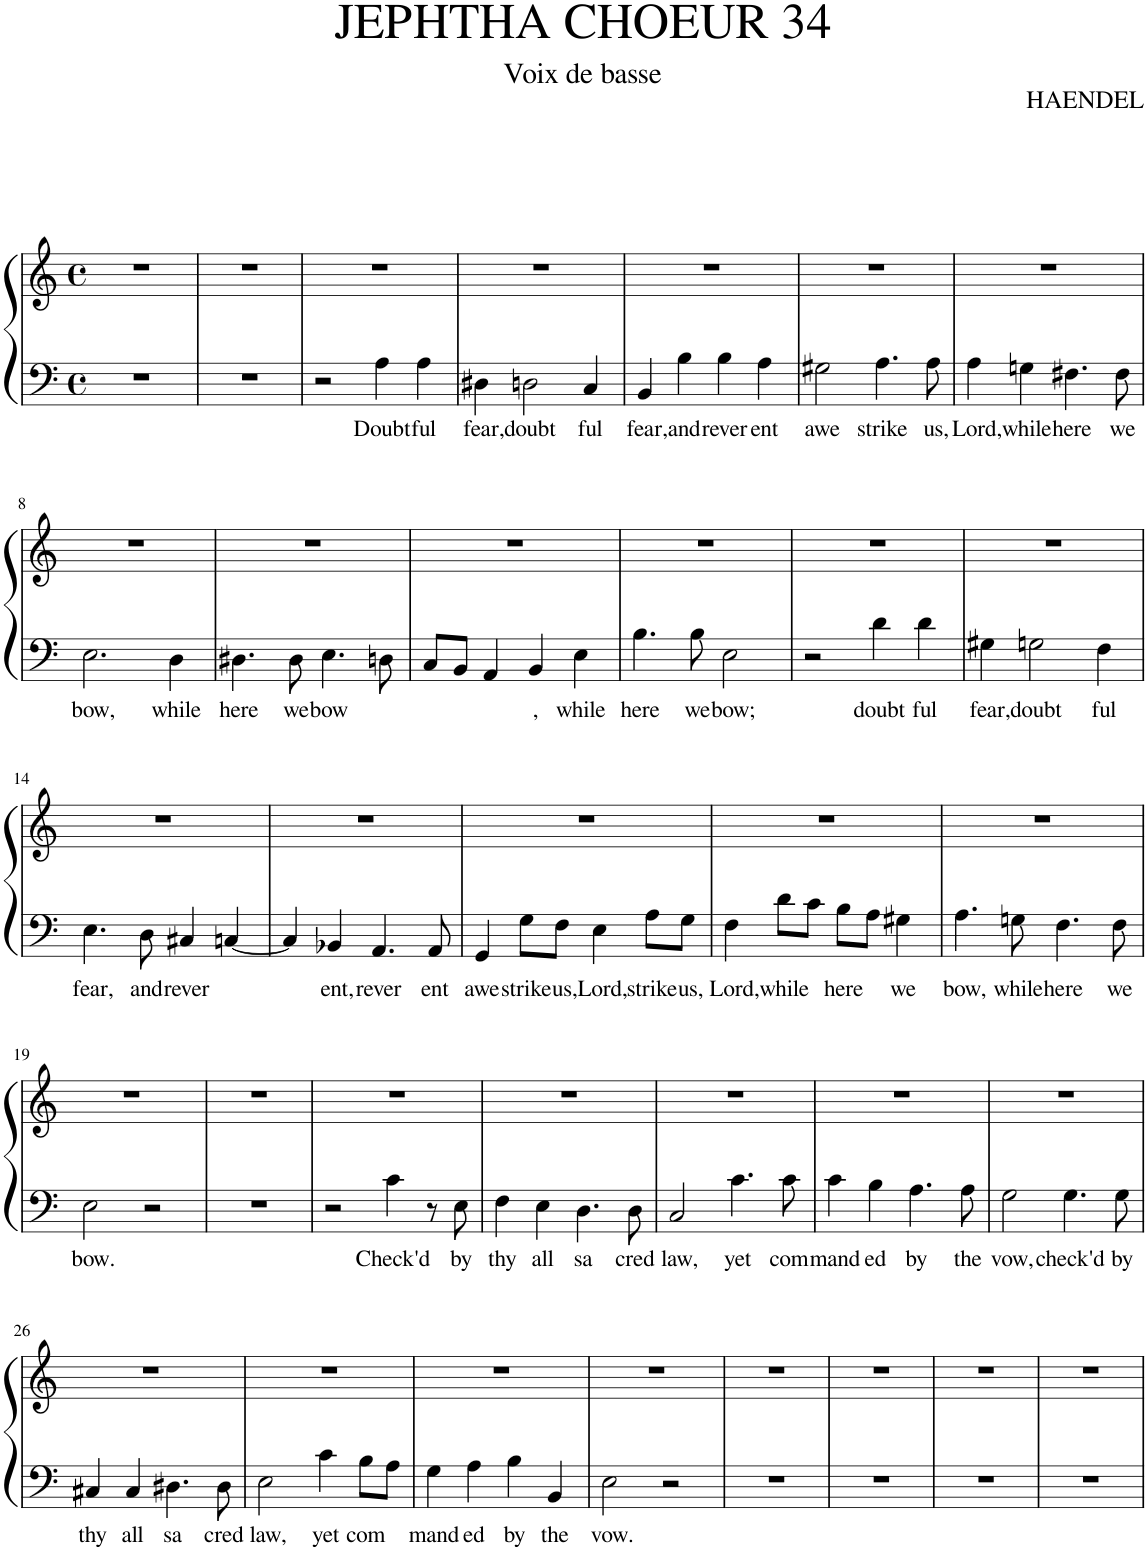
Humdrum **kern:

**kern	**text	**kern
*part1	*part1	*part1
*staff2	*staff2	*staff1
*I"Piano	*	*
*I'Pno.	*	*
*clefF4	*	*clefG2
*k[]	*	*k[]
*M4/4	*	*M4/4
*met(c)	*	*met(c)
=1	=1	=1
1r	.	1r
=2	=2	=2
1r	.	1r
=3	=3	=3
2r	.	1r
!	!LO:LY:b	!
4A\	Doubt	.
!	!LO:LY:b	!
4A\	ful	.
=4	=4	=4
!	!LO:LY:b	!
4D#X\	fear,	1r
!	!LO:LY:b	!
2Dn\	doubt	.
!	!LO:LY:b	!
4C/	ful	.
=5	=5	=5
!	!LO:LY:b	!
4BB/	fear,	1r
!	!LO:LY:b	!
4B\	and	.
!	!LO:LY:b	!
4B\	rever	.
!	!LO:LY:b	!
4A\	ent	.
=6	=6	=6
!	!LO:LY:b	!
2G#X\	awe	1r
!	!LO:LY:b	!
4.A\	strike	.
!	!LO:LY:b	!
8A\	us,	.
=7	=7	=7
!	!LO:LY:b	!
4A\	Lord,	1r
!	!LO:LY:b	!
4Gn\	while	.
!	!LO:LY:b	!
4.F#X\	here	.
!	!LO:LY:b	!
8F#\	we	.
!!LO:LB:g=z
=8	=8	=8
!	!LO:LY:b	!
2.E\	bow,	1r
!	!LO:LY:b	!
4D\	while	.
=9	=9	=9
!	!LO:LY:b	!
4.D#X\	here	1r
!	!LO:LY:b	!
8D#\	we	.
!	!LO:LY:b	!
4.E\	bow	.
8Dn\	.	.
=10	=10	=10
8C/L	.	1r
8BB/J	.	.
4AA/	.	.
!	!LO:LY:b	!
4BB/	,	.
!	!LO:LY:b	!
4E\	while	.
=11	=11	=11
!	!LO:LY:b	!
4.B\	here	1r
!	!LO:LY:b	!
8B\	we	.
!	!LO:LY:b	!
2E\	bow;	.
=12	=12	=12
2r	.	1r
!	!LO:LY:b	!
4d\	doubt	.
!	!LO:LY:b	!
4d\	ful	.
=13	=13	=13
!	!LO:LY:b	!
4G#X\	fear,	1r
!	!LO:LY:b	!
2Gn\	doubt	.
!	!LO:LY:b	!
4F\	ful	.
!!LO:LB:g=z
=14	=14	=14
!	!LO:LY:b	!
4.E\	fear,	1r
!	!LO:LY:b	!
8D\	and	.
!	!LO:LY:b	!
4C#X/	rever	.
[4Cn/	.	.
=15	=15	=15
4C/]	.	1r
!	!LO:LY:b	!
4BB-X/	ent,	.
!	!LO:LY:b	!
4.AA/	rever	.
!	!LO:LY:b	!
8AA/	ent	.
=16	=16	=16
!	!LO:LY:b	!
4GG/	awe	1r
!	!LO:LY:b	!
8G\L	strike	.
!	!LO:LY:b	!
8F\J	us,	.
!	!LO:LY:b	!
4E\	Lord,	.
!	!LO:LY:b	!
8A\L	strike	.
!	!LO:LY:b	!
8G\J	us,	.
=17	=17	=17
!	!LO:LY:b	!
4F\	Lord,	1r
!	!LO:LY:b	!
8d\L	while	.
8c\J	.	.
!	!LO:LY:b	!
8B\L	here	.
8A\J	.	.
!	!LO:LY:b	!
4G#X\	we	.
=18	=18	=18
!	!LO:LY:b	!
4.A\	bow,	1r
!	!LO:LY:b	!
8Gn\	while	.
!	!LO:LY:b	!
4.F\	here	.
!	!LO:LY:b	!
8F\	we	.
!!LO:LB:g=z
=19	=19	=19
!	!LO:LY:b	!
2E\	bow.	1r
2r	.	.
=20	=20	=20
1r	.	1r
=21	=21	=21
2r	.	1r
!	!LO:LY:b	!
4c\	Check'd	.
8r	.	.
!	!LO:LY:b	!
8E\	by	.
=22	=22	=22
!	!LO:LY:b	!
4F\	thy	1r
!	!LO:LY:b	!
4E\	all	.
!	!LO:LY:b	!
4.D\	sa	.
!	!LO:LY:b	!
8D\	cred	.
=23	=23	=23
!	!LO:LY:b	!
2C/	law,	1r
!	!LO:LY:b	!
4.c\	yet	.
!	!LO:LY:b	!
8c\	com	.
=24	=24	=24
!	!LO:LY:b	!
4c\	mand	1r
!	!LO:LY:b	!
4B\	ed	.
!	!LO:LY:b	!
4.A\	by	.
!	!LO:LY:b	!
8A\	the	.
=25	=25	=25
!	!LO:LY:b	!
2G\	vow,	1r
!	!LO:LY:b	!
4.G\	check'd	.
!	!LO:LY:b	!
8G\	by	.
!!LO:LB:g=z
=26	=26	=26
!	!LO:LY:b	!
4C#X/	thy	1r
!	!LO:LY:b	!
4C#/	all	.
!	!LO:LY:b	!
4.D#X\	sa	.
!	!LO:LY:b	!
8D#\	cred	.
=27	=27	=27
!	!LO:LY:b	!
2E\	law,	1r
!	!LO:LY:b	!
4c\	yet	.
!	!LO:LY:b	!
8B\L	com	.
8A\J	.	.
=28	=28	=28
!	!LO:LY:b	!
4G\	mand	1r
!	!LO:LY:b	!
4A\	ed	.
!	!LO:LY:b	!
4B\	by	.
!	!LO:LY:b	!
4BB/	the	.
=29	=29	=29
!	!LO:LY:b	!
2E\	vow.	1r
2r	.	.
=30	=30	=30
1r	.	1r
=31	=31	=31
1r	.	1r
=32	=32	=32
1r	.	1r
=33	=33	=33
1r	.	1r
=	=	=
*-	*-	*-
